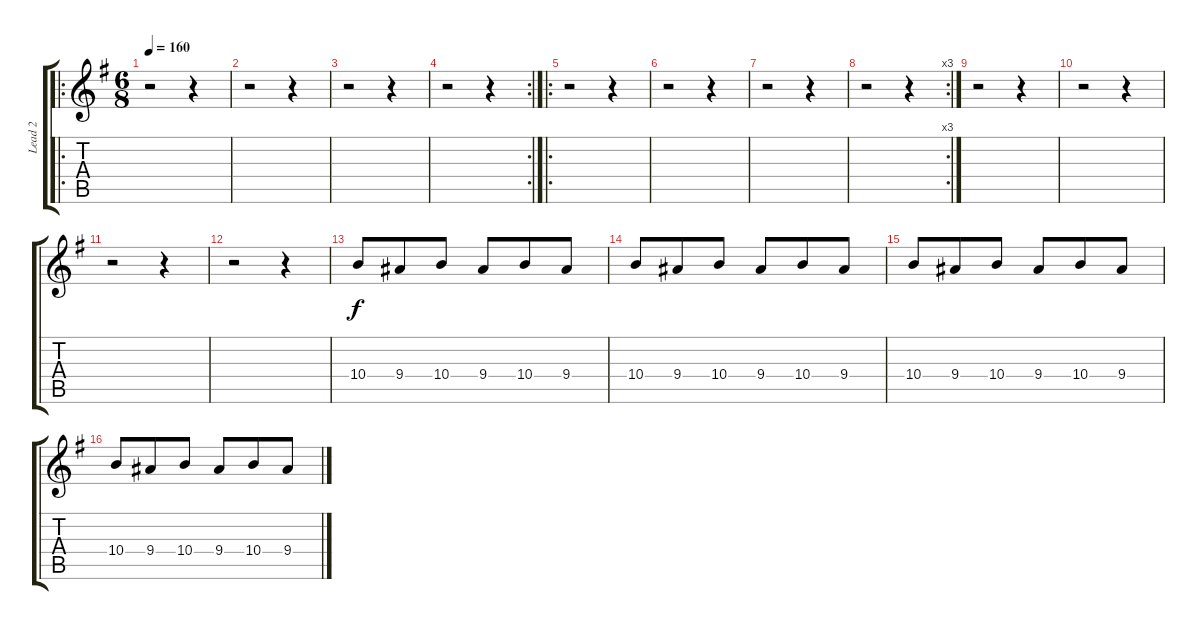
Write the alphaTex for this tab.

\track ("Lead 2" "Lead 2") {instrument distortionguitar}
\staff {score tabs}
\tuning (Eb4 Bb3 Gb3 Db3 Ab2 Db2) {hide}
\ro
\ts (6 8)
\tempo 160
\clef g2
\ks g
r.2{dy f} r.4 |
r.2 r.4 |
r.2 r.4 |
\rc 2
r.2 r.4 |
\ro
r.2 r.4 |
r.2 r.4 |
r.2 r.4 |
\rc 3
r.2 r.4 |
r.2 r.4 |
r.2 r.4 |
r.2 r.4 |
r.2 r.4 |
10.4.8 9.4.8 10.4.8 9.4.8 10.4.8 9.4.8 |
10.4.8 9.4.8 10.4.8 9.4.8 10.4.8 9.4.8 |
10.4.8 9.4.8 10.4.8 9.4.8 10.4.8 9.4.8 |
10.4.8 9.4.8 10.4.8 9.4.8 10.4.8 9.4.8
